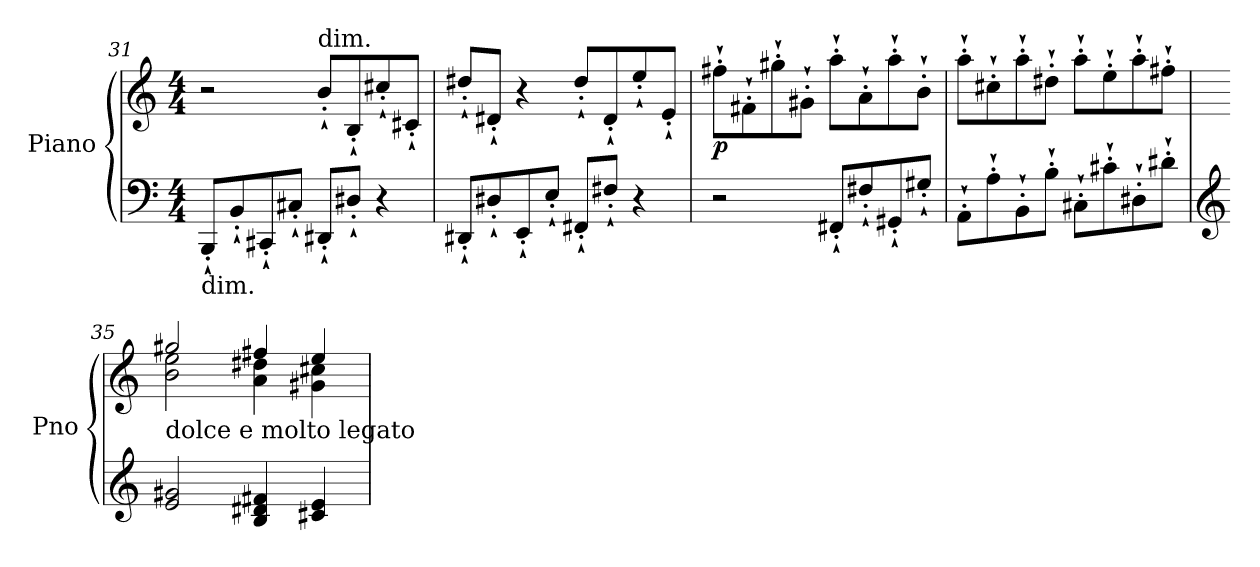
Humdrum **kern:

**kern	**kern	**dynam
*part1	*part1	*part1
*staff2	*staff1	*staff1/2
*I"Piano	*	*
*I'Pno	*	*
*clefF4	*clefG2	*
*k[]	*k[]	*
*M4/4	*M4/4	*
=31	=31	=31
!LO:TX:b:t=dim.	!	!
8BBB'`/L	2r	.
8BB'`/	.	.
8CC#X'`/	.	.
8C#X'`/J	.	.
!	!LO:TX:a:t=dim.	!
8DD#X'`/L	8b'`/L	.
8D#X'`/J	8B'`/	.
4r	8cc#X'`/	.
.	8c#X'`/J	.
=32	=32	=32
8DD#X'`/L	8dd#X'`/L	.
8D#X'`/	8d#X'`/J	.
8EE'`/	4r	.
8E'`/J	.	.
8FF#X'`/L	8dd#'`/L	.
8F#X'`/J	8d#'`/	.
4r	8ee'`/	.
.	8e'`/J	.
=33	=33	=33
!	!	!LO:DY:b
2r	8ff#X'`\L	p
.	8f#X'`\	.
.	8gg#X'`\	.
.	8g#X'`\J	.
8FF#X'`/L	8aa'`\L	.
8F#X'`/	8a'`\	.
8GG#X'`/	8aa'`\	.
8G#X'`/J	8b'`\J	.
=34	=34	=34
8AA'`\L	8aa'`\L	.
8A'`\	8cc#X'`\	.
8BB'`\	8aa'`\	.
8B'`\J	8dd#X'`\J	.
8C#X'`\L	8aa'`\L	.
8c#X'`\	8ee'`\	.
8D#X'`\	8aa'`\	.
8d#X'`\J	8ff#X'`\J	.
=35	=35	=35
*clefG2	*	*
*	*^	*
!	!LO:TX:b:t=dolce e molto legato	!	!
2e/ 2g#X/	2gg#X/	2b\ 2ee\	.
4B/ 4d#X/ 4f#X/	4ff#X/	4a\ 4dd#X\	.
4c#X/ 4e/	4ee/	4g#X\ 4cc#X\	.
*	*v	*v	*
=	=	=
*-	*-	*-
